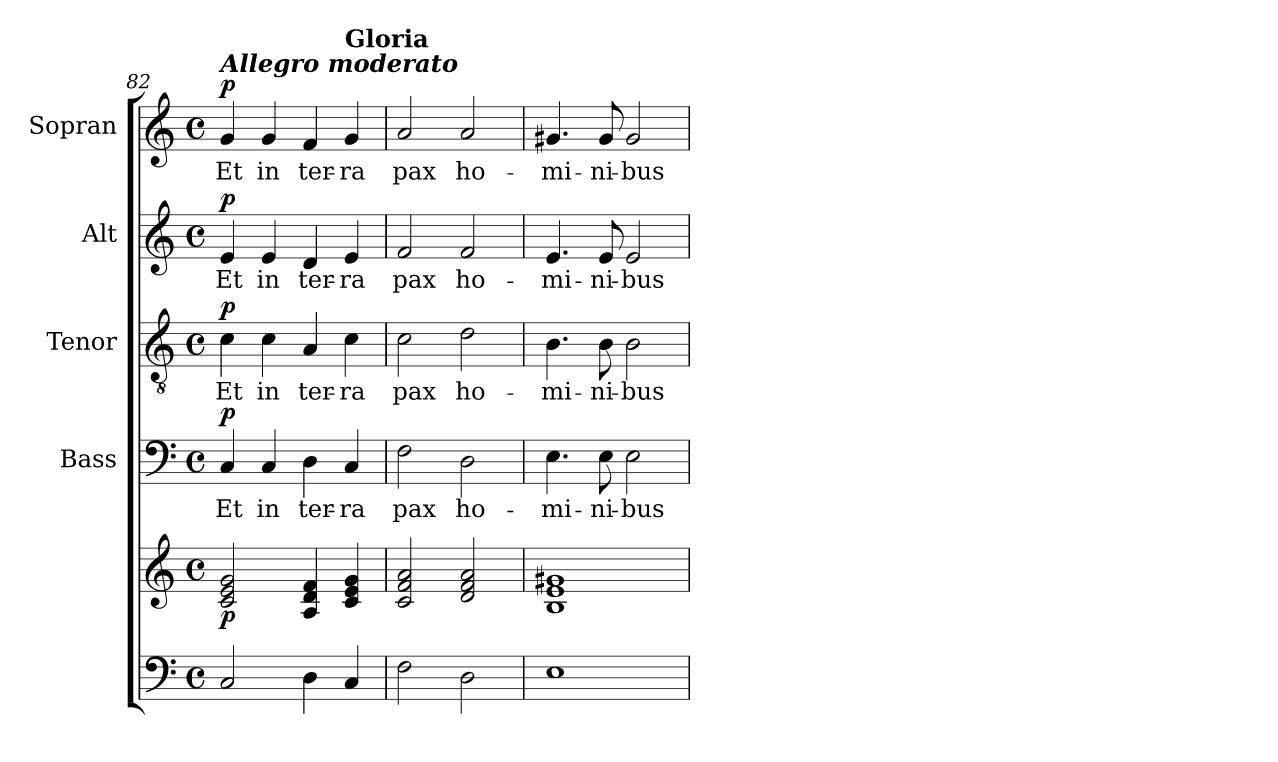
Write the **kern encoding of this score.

**kern	**kern	**dynam	**kern	**text	**dynam	**kern	**text	**dynam	**kern	**text	**dynam	**kern	**text	**dynam
*part5	*part5	*part5	*part4	*part4	*part4	*part3	*part3	*part3	*part2	*part2	*part2	*part1	*part1	*part1
*staff6	*staff5	*staff5/6	*staff4	*staff4	*staff4	*staff3	*staff3	*staff3	*staff2	*staff2	*staff2	*staff1	*staff1	*staff1
*	*	*	*I"Bass	*	*	*I"Tenor	*	*	*I"Alt	*	*	*I"Sopran	*	*
*	*	*	*I'B.	*	*	*I'T.	*	*	*I'A.	*	*	*I'S.	*	*
!!LO:PB:g=z
*clefF4	*clefG2	*	*clefF4	*	*	*clefGv2	*	*	*clefG2	*	*	*clefG2	*	*
*k[]	*k[]	*	*k[]	*	*	*k[]	*	*	*k[]	*	*	*k[]	*	*
*C:	*C:	*	*C:	*	*	*C:	*	*	*C:	*	*	*C:	*	*
*M4/4	*M4/4	*	*M4/4	*	*	*M4/4	*	*	*M4/4	*	*	*M4/4	*	*
*met(c)	*met(c)	*	*met(c)	*	*	*met(c)	*	*	*met(c)	*	*	*met(c)	*	*
=82	=82	=82	=82	=82	=82	=82	=82	=82	=82	=82	=82	=82	=82	=82
!	!	!	!	!	!	!	!	!	!	!	!	!LO:TX:a:Bi:t=Allegro moderato	!	!
!	!	!LO:DY:b	!	!LO:LY:b	!LO:DY:a	!	!LO:LY:b	!LO:DY:a	!	!LO:LY:b	!LO:DY:a	!	!LO:LY:b	!LO:DY:a
2C/	2c/ 2e/ 2g/	p	4C/	Et	p	4c\	Et	p	4e/	Et	p	4g/	Et	p
!	!	!	!	!LO:LY:b	!	!	!LO:LY:b	!	!	!LO:LY:b	!	!	!LO:LY:b	!
.	.	.	4C/	in	.	4c\	in	.	4e/	in	.	4g/	in	.
!	!	!	!	!LO:LY:b	!	!	!LO:LY:b	!	!	!LO:LY:b	!	!	!LO:LY:b	!
4D\	4A/ 4d/ 4f/	.	4D\	ter-	.	4A/	ter-	.	4d/	ter-	.	4f/	ter-	.
!	!	!	!	!	!	!	!	!	!	!	!	!LO:TX:a:B:t=Gloria	!	!
!	!	!	!	!LO:LY:b	!	!	!LO:LY:b	!	!	!LO:LY:b	!	!	!LO:LY:b	!
4C/	4c/ 4e/ 4g/	.	4C/	-ra	.	4c\	-ra	.	4e/	-ra	.	4g/	-ra	.
=83	=83	=83	=83	=83	=83	=83	=83	=83	=83	=83	=83	=83	=83	=83
!	!	!	!	!LO:LY:b	!	!	!LO:LY:b	!	!	!LO:LY:b	!	!	!LO:LY:b	!
2F\	2c/ 2f/ 2a/	.	2F\	pax	.	2c\	pax	.	2f/	pax	.	2a/	pax	.
!	!	!	!	!LO:LY:b	!	!	!LO:LY:b	!	!	!LO:LY:b	!	!	!LO:LY:b	!
2D\	2d/ 2f/ 2a/	.	2D\	ho-	.	2d\	ho-	.	2f/	ho-	.	2a/	ho-	.
=84	=84	=84	=84	=84	=84	=84	=84	=84	=84	=84	=84	=84	=84	=84
!	!	!	!	!LO:LY:b	!	!	!LO:LY:b	!	!	!LO:LY:b	!	!	!LO:LY:b	!
1E	1B 1e 1g#X	.	4.E\	-mi-	.	4.B\	-mi-	.	4.e/	-mi-	.	4.g#X/	-mi-	.
!	!	!	!	!LO:LY:b	!	!	!LO:LY:b	!	!	!LO:LY:b	!	!	!LO:LY:b	!
.	.	.	8E\	-ni-	.	8B\	-ni-	.	8e/	-ni-	.	8g#/	-ni-	.
!	!	!	!	!LO:LY:b	!	!	!LO:LY:b	!	!	!LO:LY:b	!	!	!LO:LY:b	!
.	.	.	2E\	-bus	.	2B\	-bus	.	2e/	-bus	.	2g#/	-bus	.
=	=	=	=	=	=	=	=	=	=	=	=	=	=	=
*-	*-	*-	*-	*-	*-	*-	*-	*-	*-	*-	*-	*-	*-	*-
